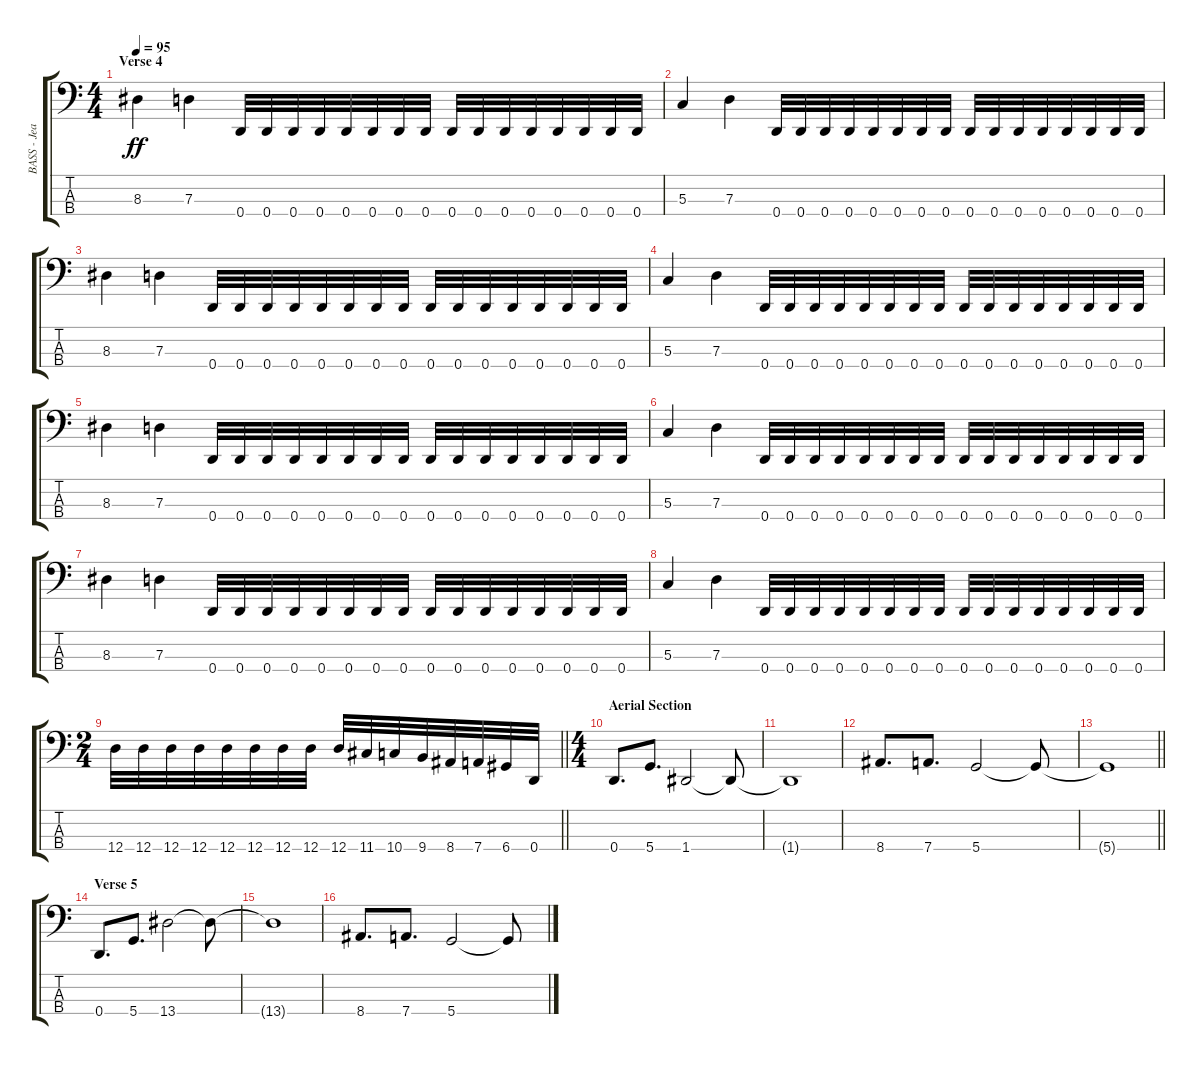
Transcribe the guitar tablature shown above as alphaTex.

\track ("BASS - Jean Michel Labadie" "BASS - Jea") {instrument electricbasspick}
\staff {score tabs}
\tuning (F2 C2 G1 D1) {hide}
\ts (4 4)
\section ("" "Verse 4")
\tempo 95
\clef f4
\ks c
8.3.4{dy ff} 7.3.4 0.4.32 0.4.32 0.4.32 0.4.32 0.4.32 0.4.32 0.4.32 0.4.32 0.4.32 0.4.32 0.4.32 0.4.32 0.4.32 0.4.32 0.4.32 0.4.32 |
5.3.4 7.3.4 0.4.32 0.4.32 0.4.32 0.4.32 0.4.32 0.4.32 0.4.32 0.4.32 0.4.32 0.4.32 0.4.32 0.4.32 0.4.32 0.4.32 0.4.32 0.4.32 |
8.3.4 7.3.4 0.4.32 0.4.32 0.4.32 0.4.32 0.4.32 0.4.32 0.4.32 0.4.32 0.4.32 0.4.32 0.4.32 0.4.32 0.4.32 0.4.32 0.4.32 0.4.32 |
5.3.4 7.3.4 0.4.32 0.4.32 0.4.32 0.4.32 0.4.32 0.4.32 0.4.32 0.4.32 0.4.32 0.4.32 0.4.32 0.4.32 0.4.32 0.4.32 0.4.32 0.4.32 |
8.3.4 7.3.4 0.4.32 0.4.32 0.4.32 0.4.32 0.4.32 0.4.32 0.4.32 0.4.32 0.4.32 0.4.32 0.4.32 0.4.32 0.4.32 0.4.32 0.4.32 0.4.32 |
5.3.4 7.3.4 0.4.32 0.4.32 0.4.32 0.4.32 0.4.32 0.4.32 0.4.32 0.4.32 0.4.32 0.4.32 0.4.32 0.4.32 0.4.32 0.4.32 0.4.32 0.4.32 |
8.3.4 7.3.4 0.4.32 0.4.32 0.4.32 0.4.32 0.4.32 0.4.32 0.4.32 0.4.32 0.4.32 0.4.32 0.4.32 0.4.32 0.4.32 0.4.32 0.4.32 0.4.32 |
5.3.4 7.3.4 0.4.32 0.4.32 0.4.32 0.4.32 0.4.32 0.4.32 0.4.32 0.4.32 0.4.32 0.4.32 0.4.32 0.4.32 0.4.32 0.4.32 0.4.32 0.4.32 |
\ts (2 4)
\barLineRight lightlight
12.4.32 12.4.32 12.4.32 12.4.32 12.4.32 12.4.32 12.4.32 12.4.32 12.4.32 11.4.32 10.4.32 9.4.32 8.4.32 7.4.32 6.4.32 0.4.32 |
\ts (4 4)
\section ("" "Aerial Section")
0.4.8{d} 5.4.8{d} 1.4.2 1.4{t}.8 |
1.4{t}.1 |
8.4.8{d} 7.4.8{d} 5.4.2 5.4{t}.8 |
\barLineRight lightlight
5.4{t}.1 |
\section ("" "Verse 5")
0.4.8{d} 5.4.8{d} 13.4.2 13.4{t}.8 |
13.4{t}.1 |
8.4.8{d} 7.4.8{d} 5.4.2 5.4{t}.8
